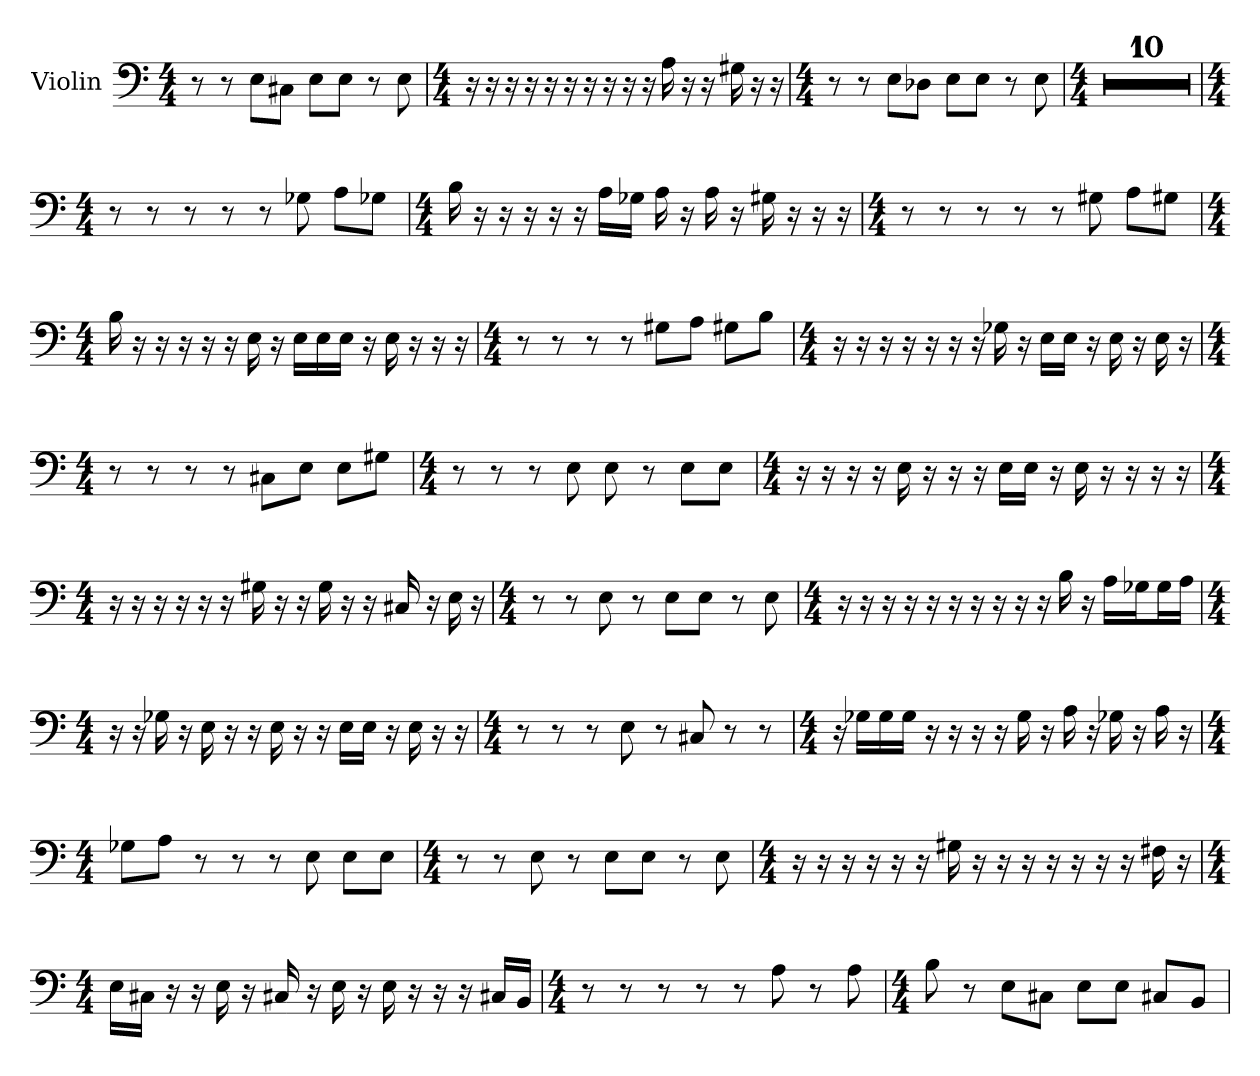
**kern
*part1
*staff1
*I"Violin
*I'Vln
*M4/4
=
8r
8r
8EL
8C#XJ
8EL
8EJ
8r
8E
=
*M4/4
16r
16r
16r
16r
16r
16r
16r
16r
16r
16r
16A
16r
16r
16G#X
16r
16r
=
*M4/4
8r
8r
8EL
8D-XJ
8EL
8EJ
8r
8E
=
*M4/4
1r
=
*M4/4
1r
=
*M4/4
1r
=
*M4/4
1r
=
*M4/4
1r
=
*M4/4
1r
=
*M4/4
1r
=
*M4/4
1r
=
*M4/4
1r
=
*M4/4
1r
=
*M4/4
8r
8r
8r
8r
8r
8G-X
8AL
8G-XJ
=
*M4/4
16B
16r
16r
16r
16r
16r
16ALL
16G-XJJ
16A
16r
16A
16r
16G#X
16r
16r
16r
=
*M4/4
8r
8r
8r
8r
8r
8G#X
8AL
8G#XJ
=
*M4/4
16B
16r
16r
16r
16r
16r
16E
16r
16ELL
16E
16EJJ
16r
16E
16r
16r
16r
=
*M4/4
8r
8r
8r
8r
8G#XL
8AJ
8G#XL
8BJ
=
*M4/4
16r
16r
16r
16r
16r
16r
16r
16G-X
16r
16ELL
16EJJ
16r
16E
16r
16E
16r
=
*M4/4
8r
8r
8r
8r
8C#XL
8EJ
8EL
8G#XJ
=
*M4/4
8r
8r
8r
8E
8E
8r
8EL
8EJ
=
*M4/4
16r
16r
16r
16r
16E
16r
16r
16r
16ELL
16EJJ
16r
16E
16r
16r
16r
16r
=
*M4/4
16r
16r
16r
16r
16r
16r
16G#X
16r
16r
16G#
16r
16r
16C#X
16r
16E
16r
=
*M4/4
8r
8r
8E
8r
8EL
8EJ
8r
8E
=
*M4/4
16r
16r
16r
16r
16r
16r
16r
16r
16r
16r
16B
16r
16ALL
16G-XJ
16G-L
16AJJ
=
*M4/4
16r
16r
16G-X
16r
16E
16r
16r
16E
16r
16r
16ELL
16EJJ
16r
16E
16r
16r
=
*M4/4
8r
8r
8r
8E
8r
8C#X
8r
8r
=
*M4/4
16r
16G-XLL
16G-
16G-JJ
16r
16r
16r
16r
16G-
16r
16A
16r
16G-X
16r
16A
16r
=
*M4/4
8G-XL
8AJ
8r
8r
8r
8E
8EL
8EJ
=
*M4/4
8r
8r
8E
8r
8EL
8EJ
8r
8E
=
*M4/4
16r
16r
16r
16r
16r
16r
16G#X
16r
16r
16r
16r
16r
16r
16r
16F#X
16r
=
*M4/4
16ELL
16C#XJJ
16r
16r
16E
16r
16C#X
16r
16E
16r
16E
16r
16r
16r
16C#XLL
16BBJJ
=
*M4/4
8r
8r
8r
8r
8r
8A
8r
8A
=
*M4/4
8B
8r
8EL
8C#XJ
8EL
8EJ
8C#XL
8BBJ
=
*-
